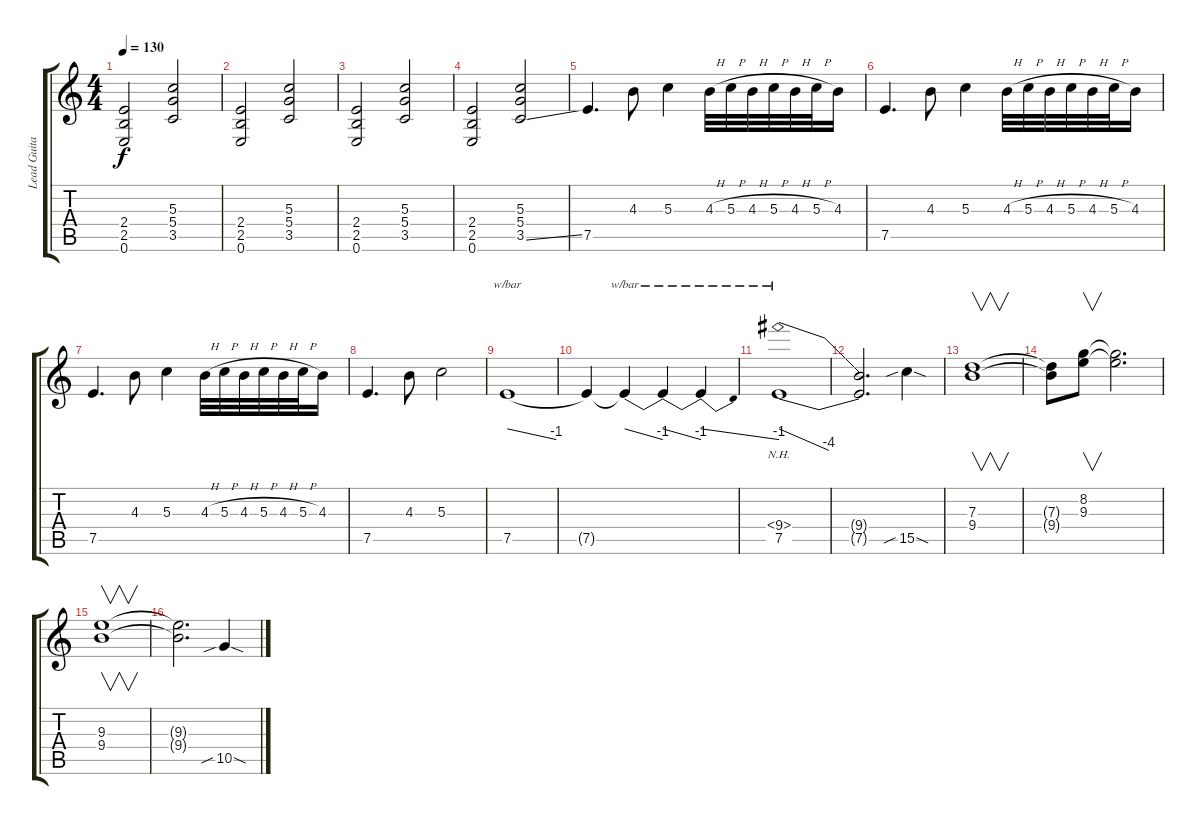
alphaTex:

\track ("Lead Guitar" "Lead Guita") {instrument distortionguitar}
\staff {score tabs}
\tuning (E4 B3 G3 D3 A2 E2) {hide}
\ts (4 4)
\tempo 130
\clef g2
\ks c
(2.4 2.5 0.6).2{dy f} (5.3 5.4 3.5).2 |
(2.4 2.5 0.6).2 (5.3 5.4 3.5).2 |
(2.4 2.5 0.6).2 (5.3 5.4 3.5).2 |
(2.4 2.5 0.6).2 (5.3 5.4 3.5{ss}).2 |
7.5.4{d} 4.3.8 5.3.4 4.3{h}.32 5.3{h}.32 4.3{h}.32 5.3{h}.32 4.3{h}.32 5.3{h}.32 4.3.16 |
7.5.4{d} 4.3.8 5.3.4 4.3{h}.32 5.3{h}.32 4.3{h}.32 5.3{h}.32 4.3{h}.32 5.3{h}.32 4.3.16 |
7.5.4{d} 4.3.8 5.3.4 4.3{h}.32 5.3{h}.32 4.3{h}.32 5.3{h}.32 4.3{h}.32 5.3{h}.32 4.3.16 |
7.5.4{d} 4.3.8 5.3.2 |
7.5.1{tbe (dive default 0 0 60 -4)} |
7.5{t}.4 7.5{t}.4{tbe (dive default 0 0 60 -4)} 7.5{t}.4{tbe (dive default 0 0 60 -4)} 7.5{t}.4{tbe (dive default 0 0 60 -4)} |
(9.4{nh} 7.5).1{tbe (dive default 0 0 60 -16)} |
(9.4{t} 7.5{t}).2{d} 15.5{sib sod}.4 |
(7.3 9.4).1{v} |
(7.3{t} 9.4{t}).8 (8.2 9.3).8{v} (8.2{t} 9.3{t}).2{d} |
(9.3 9.4).1{v} |
(9.3{t} 9.4{t}).2{d} 10.5{sib sod}.4
